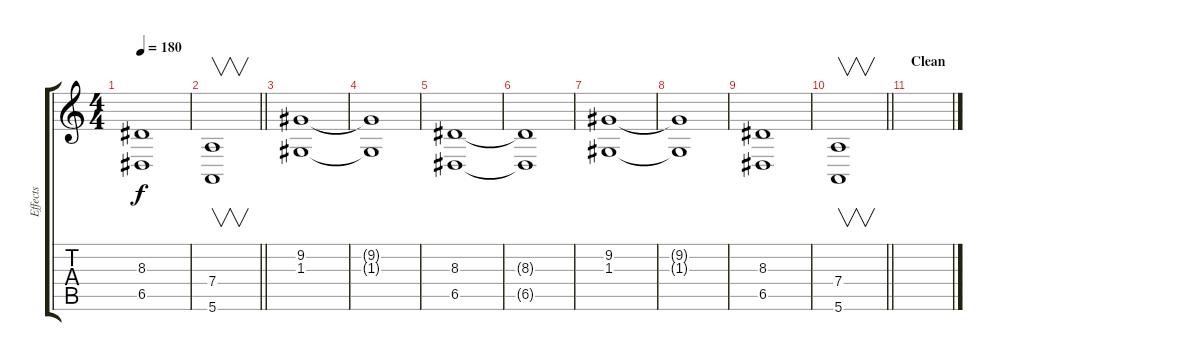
\track ("Effects" "Effects") {instrument lead2sawtooth}
\staff {score tabs}
\tuning (E4 B3 G3 D3 A2 E2) {hide}
\ts (4 4)
\tempo 180
\clef g2
\ks c
(8.3 6.5).1{dy f} |
\barLineRight lightlight
(7.4 5.6).1{v} |
(9.2 1.3).1 |
(9.2{t} 1.3{t}).1 |
(8.3 6.5).1 |
(8.3{t} 6.5{t}).1 |
(9.2 1.3).1 |
(9.2{t} 1.3{t}).1 |
(8.3 6.5).1 |
\barLineRight lightlight
(7.4 5.6).1{v} |
\section ("" "Clean")
